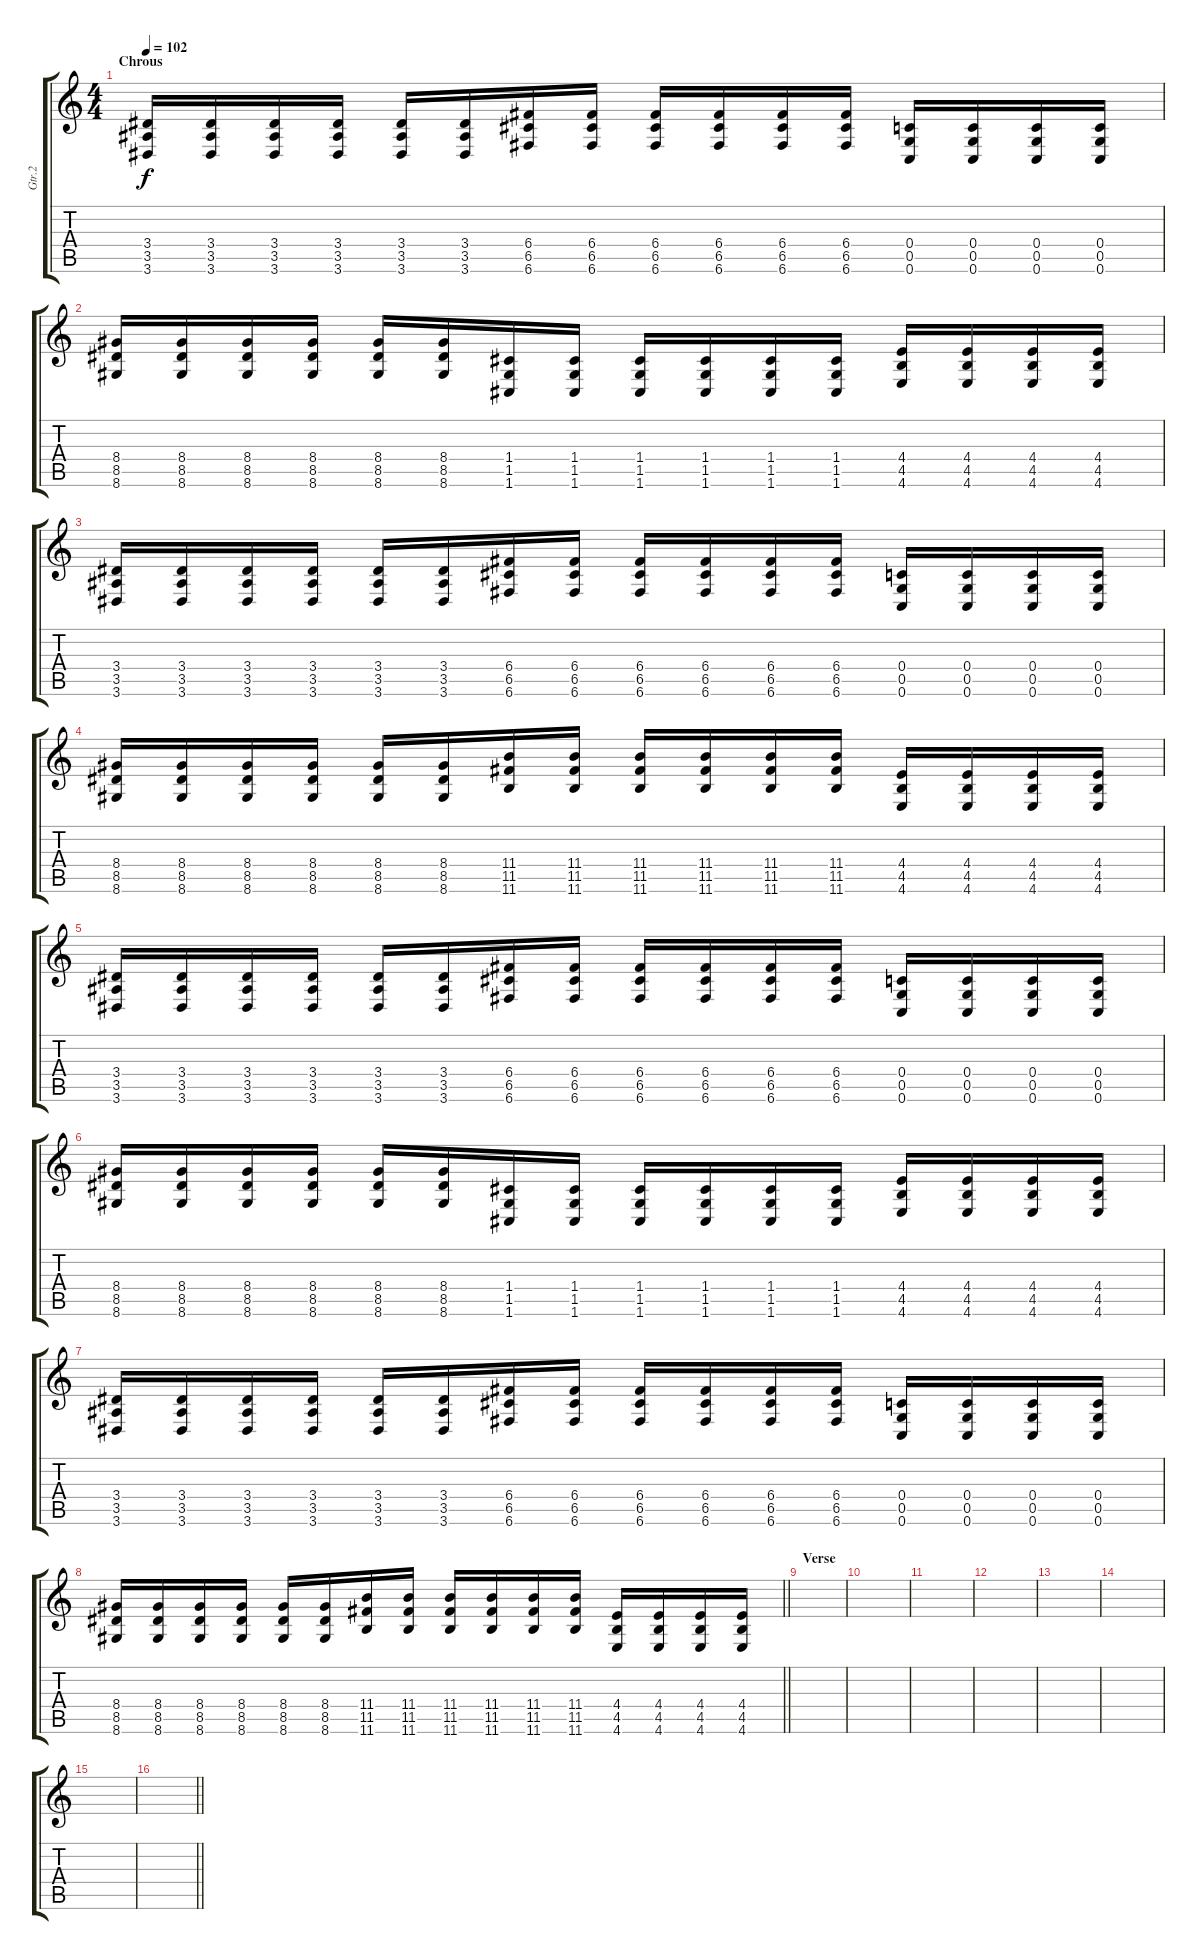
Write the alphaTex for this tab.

\track ("Gtr.2" "Gtr.2") {instrument distortionguitar}
\staff {score tabs}
\tuning (D4 A3 F3 C3 G2 C2) {hide}
\ts (4 4)
\section ("" "Chrous")
\tempo 102
\clef g2
\ks c
(3.4 3.5 3.6).16{dy f} (3.4 3.5 3.6).16 (3.4 3.5 3.6).16 (3.4 3.5 3.6).16 (3.4 3.5 3.6).16 (3.4 3.5 3.6).16 (6.4 6.5 6.6).16 (6.4 6.5 6.6).16 (6.4 6.5 6.6).16 (6.4 6.5 6.6).16 (6.4 6.5 6.6).16 (6.4 6.5 6.6).16 (0.4 0.5 0.6).16 (0.4 0.5 0.6).16 (0.4 0.5 0.6).16 (0.4 0.5 0.6).16 |
(8.4 8.5 8.6).16 (8.4 8.5 8.6).16 (8.4 8.5 8.6).16 (8.4 8.5 8.6).16 (8.4 8.5 8.6).16 (8.4 8.5 8.6).16 (1.4 1.5 1.6).16 (1.4 1.5 1.6).16 (1.4 1.5 1.6).16 (1.4 1.5 1.6).16 (1.4 1.5 1.6).16 (1.4 1.5 1.6).16 (4.4 4.5 4.6).16 (4.4 4.5 4.6).16 (4.4 4.5 4.6).16 (4.4 4.5 4.6).16 |
(3.4 3.5 3.6).16 (3.4 3.5 3.6).16 (3.4 3.5 3.6).16 (3.4 3.5 3.6).16 (3.4 3.5 3.6).16 (3.4 3.5 3.6).16 (6.4 6.5 6.6).16 (6.4 6.5 6.6).16 (6.4 6.5 6.6).16 (6.4 6.5 6.6).16 (6.4 6.5 6.6).16 (6.4 6.5 6.6).16 (0.4 0.5 0.6).16 (0.4 0.5 0.6).16 (0.4 0.5 0.6).16 (0.4 0.5 0.6).16 |
(8.4 8.5 8.6).16 (8.4 8.5 8.6).16 (8.4 8.5 8.6).16 (8.4 8.5 8.6).16 (8.4 8.5 8.6).16 (8.4 8.5 8.6).16 (11.4 11.5 11.6).16 (11.4 11.5 11.6).16 (11.4 11.5 11.6).16 (11.4 11.5 11.6).16 (11.4 11.5 11.6).16 (11.4 11.5 11.6).16 (4.4 4.5 4.6).16 (4.4 4.5 4.6).16 (4.4 4.5 4.6).16 (4.4 4.5 4.6).16 |
(3.4 3.5 3.6).16 (3.4 3.5 3.6).16 (3.4 3.5 3.6).16 (3.4 3.5 3.6).16 (3.4 3.5 3.6).16 (3.4 3.5 3.6).16 (6.4 6.5 6.6).16 (6.4 6.5 6.6).16 (6.4 6.5 6.6).16 (6.4 6.5 6.6).16 (6.4 6.5 6.6).16 (6.4 6.5 6.6).16 (0.4 0.5 0.6).16 (0.4 0.5 0.6).16 (0.4 0.5 0.6).16 (0.4 0.5 0.6).16 |
(8.4 8.5 8.6).16 (8.4 8.5 8.6).16 (8.4 8.5 8.6).16 (8.4 8.5 8.6).16 (8.4 8.5 8.6).16 (8.4 8.5 8.6).16 (1.4 1.5 1.6).16 (1.4 1.5 1.6).16 (1.4 1.5 1.6).16 (1.4 1.5 1.6).16 (1.4 1.5 1.6).16 (1.4 1.5 1.6).16 (4.4 4.5 4.6).16 (4.4 4.5 4.6).16 (4.4 4.5 4.6).16 (4.4 4.5 4.6).16 |
(3.4 3.5 3.6).16 (3.4 3.5 3.6).16 (3.4 3.5 3.6).16 (3.4 3.5 3.6).16 (3.4 3.5 3.6).16 (3.4 3.5 3.6).16 (6.4 6.5 6.6).16 (6.4 6.5 6.6).16 (6.4 6.5 6.6).16 (6.4 6.5 6.6).16 (6.4 6.5 6.6).16 (6.4 6.5 6.6).16 (0.4 0.5 0.6).16 (0.4 0.5 0.6).16 (0.4 0.5 0.6).16 (0.4 0.5 0.6).16 |
\barLineRight lightlight
(8.4 8.5 8.6).16 (8.4 8.5 8.6).16 (8.4 8.5 8.6).16 (8.4 8.5 8.6).16 (8.4 8.5 8.6).16 (8.4 8.5 8.6).16 (11.4 11.5 11.6).16 (11.4 11.5 11.6).16 (11.4 11.5 11.6).16 (11.4 11.5 11.6).16 (11.4 11.5 11.6).16 (11.4 11.5 11.6).16 (4.4 4.5 4.6).16 (4.4 4.5 4.6).16 (4.4 4.5 4.6).16 (4.4 4.5 4.6).16 |
\section ("" "Verse")
|
|
|
|
|
|
|
\barLineRight lightlight
